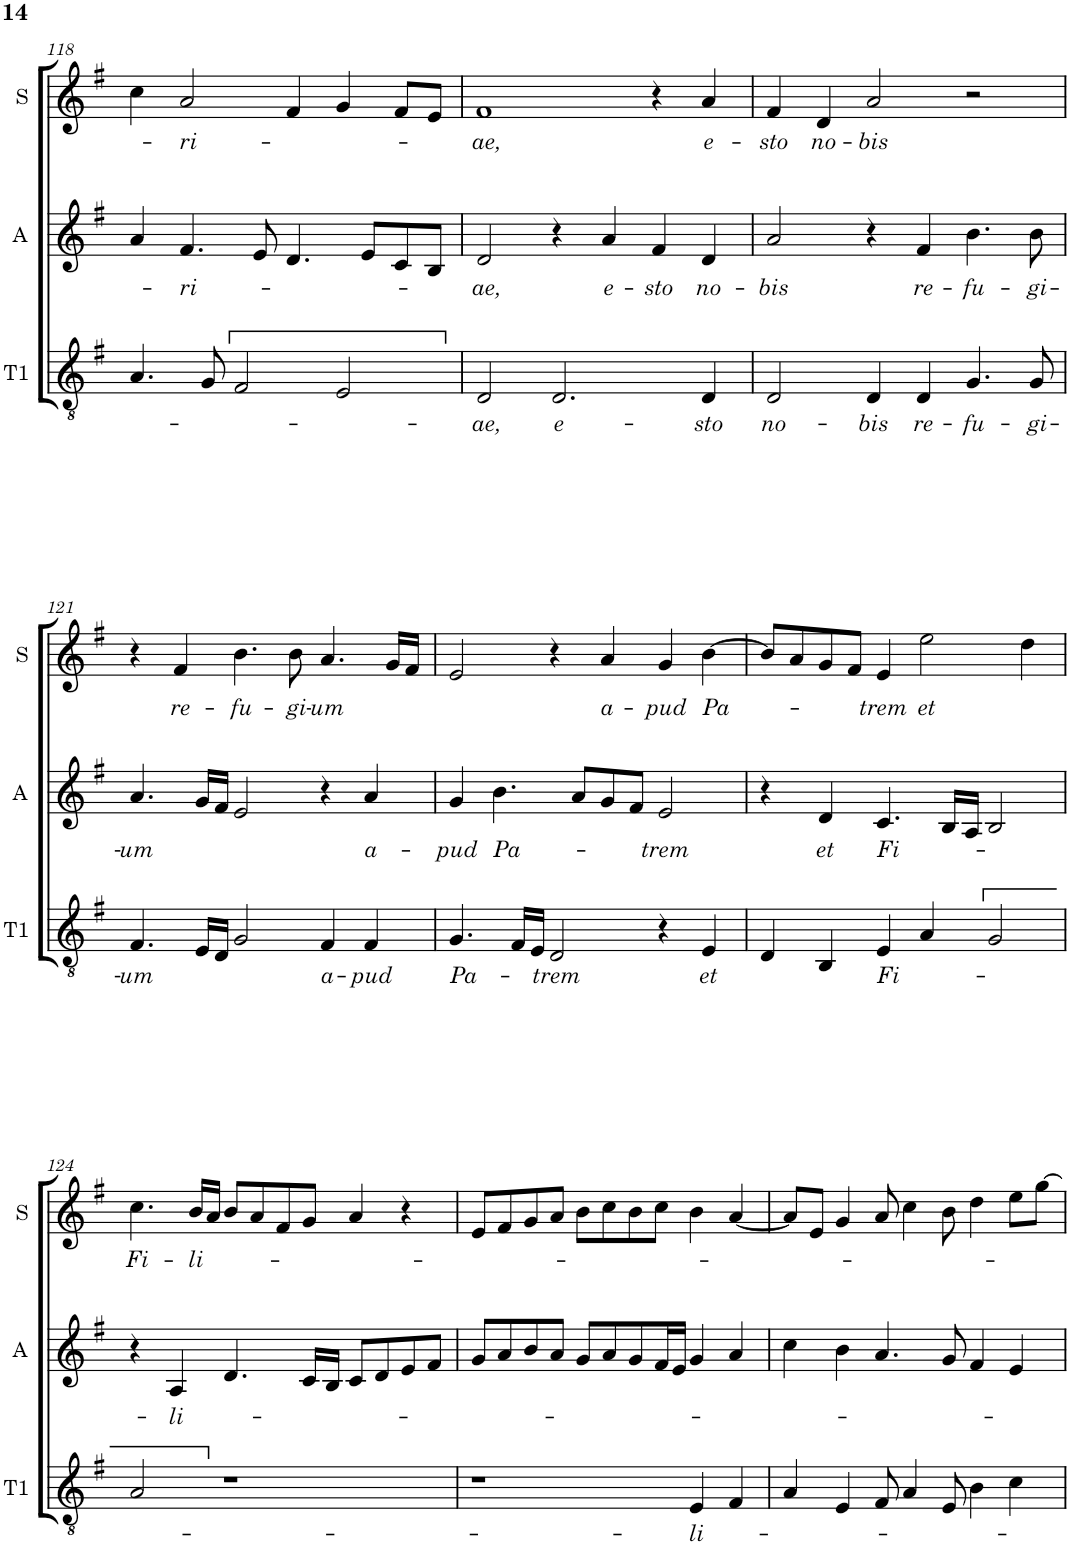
**kern	**text	**kern	**text	**kern	**text
*part3	*part3	*part2	*part2	*part1	*part1
*staff3	*staff3	*staff2	*staff2	*staff1	*staff1
*I"T1	*	*I"A	*	*I"S	*
*I'T1	*	*I'A	*	*I'S	*
!!LO:PB:g=z
*clefGv2	*	*clefG2	*	*clefG2	*
*k[f#]	*	*k[f#]	*	*k[f#]	*
*M3/2	*	*M3/2	*	*M3/2	*
=118	=118	=118	=118	=118	=118
4.A/	.	4a/	.	4cc\	.
!	!	!	!LO:LY:b	!	!LO:LY:b
.	.	4.f#/	-ri-	2a/	-ri-
8G/	.	.	.	.	.
2F#/	.	.	.	.	.
.	.	8e/	.	.	.
.	.	4.d/	.	4f#/	.
2E/	.	.	.	4g/	.
.	.	8e/L	.	.	.
.	.	8c/	.	8f#/L	.
.	.	8B/J	.	8e/J	.
=119	=119	=119	=119	=119	=119
!	!LO:LY:b	!	!LO:LY:b	!	!LO:LY:b
2D/	-ae,	2d/	-ae,	1f#	-ae,
!	!LO:LY:b	!	!	!	!
2.D/	e-	4r	.	.	.
!	!	!	!LO:LY:b	!	!
.	.	4a/	e-	.	.
!	!	!	!LO:LY:b	!	!
.	.	4f#/	-sto	4r	.
!	!LO:LY:b	!	!LO:LY:b	!	!LO:LY:b
4D/	-sto	4d/	no-	4a/	e-
=120	=120	=120	=120	=120	=120
!	!LO:LY:b	!	!LO:LY:b	!	!LO:LY:b
2D/	no-	2a/	-bis	4f#/	-sto
!	!	!	!	!	!LO:LY:b
.	.	.	.	4d/	no-
!	!LO:LY:b	!	!	!	!LO:LY:b
4D/	-bis	4r	.	2a/	-bis
!	!LO:LY:b	!	!LO:LY:b	!	!
4D/	re-	4f#/	re-	.	.
!	!LO:LY:b	!	!LO:LY:b	!	!
4.G/	-fu-	4.b\	-fu-	2r	.
!	!LO:LY:b	!	!LO:LY:b	!	!
8G/	-gi-	8b\	-gi-	.	.
!!LO:LB:g=z
=121	=121	=121	=121	=121	=121
!	!LO:LY:b	!	!LO:LY:b	!	!
4.F#/	-um	4.a/	-um	4r	.
!	!	!	!	!	!LO:LY:b
.	.	.	.	4f#/	re-
16E/LL	.	16g/LL	.	.	.
16D/JJ	.	16f#/JJ	.	.	.
!	!	!	!	!	!LO:LY:b
2G/	.	2e/	.	4.b\	-fu-
!	!	!	!	!	!LO:LY:b
.	.	.	.	8b\	-gi-
!	!LO:LY:b	!	!	!	!LO:LY:b
4F#/	a-	4r	.	4.a/	-um
!	!LO:LY:b	!	!LO:LY:b	!	!
4F#/	-pud	4a/	a-	.	.
.	.	.	.	16g/LL	.
.	.	.	.	16f#/JJ	.
=122	=122	=122	=122	=122	=122
!	!LO:LY:b	!	!LO:LY:b	!	!
4.G/	Pa-	4g/	-pud	2e/	.
!	!	!	!LO:LY:b	!	!
.	.	4.b\	Pa-	.	.
16F#/LL	.	.	.	.	.
16E/JJ	.	.	.	.	.
!	!LO:LY:b	!	!	!	!
2D/	-trem	.	.	4r	.
.	.	8a/L	.	.	.
!	!	!	!	!	!LO:LY:b
.	.	8g/	.	4a/	a-
.	.	8f#/J	.	.	.
!	!	!	!LO:LY:b	!	!LO:LY:b
4r	.	2e/	-trem	4g/	-pud
!	!LO:LY:b	!	!	!	!LO:LY:b
4E/	et	.	.	[4b\	Pa-
=123	=123	=123	=123	=123	=123
4D/	.	4r	.	8b/L]	.
.	.	.	.	8a/	.
!	!	!	!LO:LY:b	!	!
4BB/	.	4d/	et	8g/	.
.	.	.	.	8f#/J	.
!	!LO:LY:b	!	!LO:LY:b	!	!LO:LY:b
4E/	Fi-	4.c/	Fi-	4e/	-trem
!	!	!	!	!	!LO:LY:b
4A/	.	.	.	2ee\	et
.	.	16B/LL	.	.	.
.	.	16A/JJ	.	.	.
2G/	.	2B/	.	.	.
.	.	.	.	4dd\	.
!!LO:LB:g=z
=124	=124	=124	=124	=124	=124
!	!	!	!	!	!LO:LY:b
2A/	.	4r	.	4.cc\	Fi-
!	!	!	!LO:LY:b	!	!
.	.	4A/	-li-	.	.
!	!	!	!	!	!LO:LY:b
.	.	.	.	16b/LL	-li-
.	.	.	.	16a/JJ	.
1r	.	4.d/	.	8b/L	.
.	.	.	.	8a/	.
.	.	.	.	8f#/	.
.	.	16c/LL	.	8g/J	.
.	.	16B/JJ	.	.	.
.	.	8c/L	.	4a/	.
.	.	8d/	.	.	.
.	.	8e/	.	4r	.
.	.	8f#/J	.	.	.
=125	=125	=125	=125	=125	=125
1r	.	8g/L	.	8e/L	.
.	.	8a/	.	8f#/	.
.	.	8b/	.	8g/	.
.	.	8a/J	.	8a/J	.
.	.	8g/L	.	8b\L	.
.	.	8a/	.	8cc\	.
.	.	8g/	.	8b\	.
.	.	16f#/L	.	8cc\J	.
.	.	16e/JJ	.	.	.
!	!LO:LY:b	!	!	!	!
4E/	-li-	4g/	.	4b\	.
4F#/	.	4a/	.	[4a/	.
=126	=126	=126	=126	=126	=126
4A/	.	4cc\	.	8a/L]	.
.	.	.	.	8e/J	.
4E/	.	4b\	.	4g/	.
8F#/	.	4.a/	.	8a/	.
4A/	.	.	.	4cc\	.
8E/	.	8g/	.	8b\	.
4B\	.	4f#/	.	4dd\	.
4c\	.	4e/	.	8ee\L	.
.	.	.	.	[8gg\J	.
=	=	=	=	=	=
*-	*-	*-	*-	*-	*-
